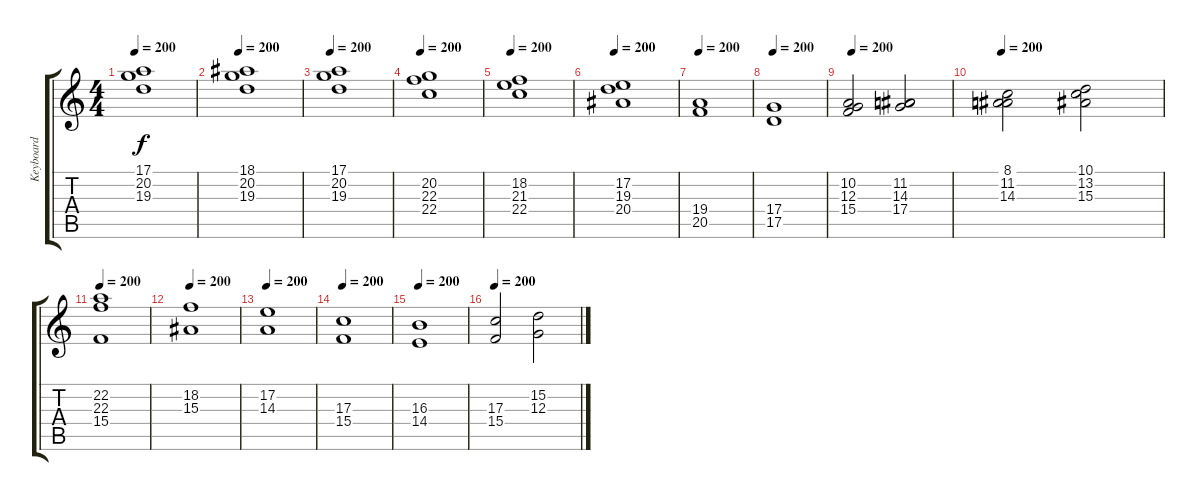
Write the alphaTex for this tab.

\track ("Keyboard" "Keyboard") {instrument pad2warm}
\staff {score tabs}
\tuning (E4 B3 G3 D3 A2 E2) {hide}
\ts (4 4)
\tempo 200
\clef g2
\ks c
(17.1 20.2 19.3).1{dy f} |
\tempo 200
(18.1 20.2 19.3).1 |
\tempo 200
(17.1 20.2 19.3).1 |
\tempo 200
(20.2 22.3 22.4).1 |
\tempo 200
(18.2 21.3 22.4).1 |
\tempo 200
(17.2 19.3 20.4).1 |
\tempo 200
(19.4 20.5).1 |
\tempo 200
(17.4 17.5).1 |
\tempo 200
(10.2 12.3 15.4).2 (11.2 14.3 17.4).2 |
\tempo 200
(8.1 11.2 14.3).2 (10.1 13.2 15.3).2 |
\tempo 200
(22.2 22.3 15.4).1 |
\tempo 200
(18.2 15.3).1 |
\tempo 200
(17.2 14.3).1 |
\tempo 200
(17.3 15.4).1 |
\tempo 200
(16.3 14.4).1 |
\tempo 200
(17.3 15.4).2 (15.2 12.3).2
